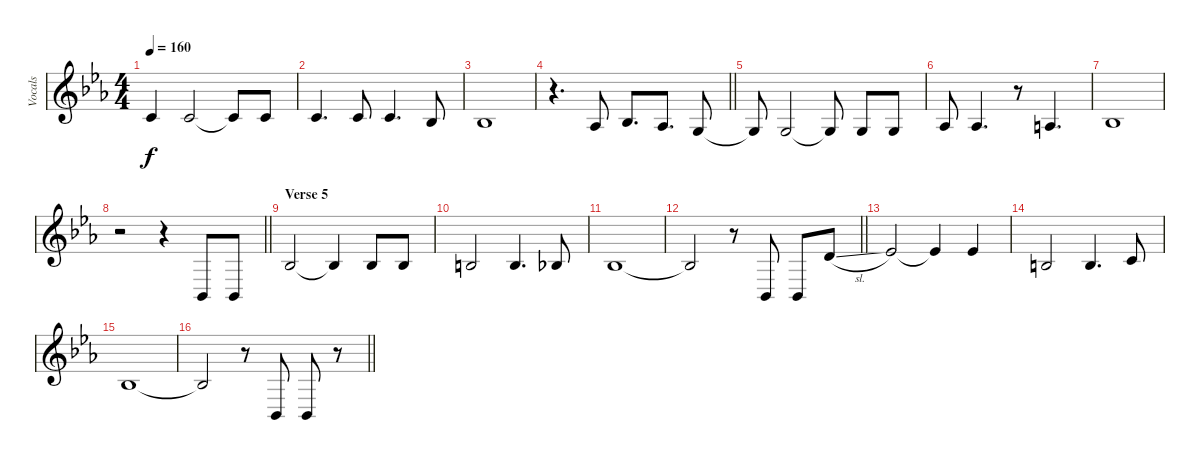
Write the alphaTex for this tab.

\track ("Vocals" "Vocals") {instrument flute}
\staff {score}
\tuning (E4 B3 G3 D3 A2 D2) {hide}
\ts (4 4)
\section ("" "")
\tempo 160
\clef g2
\ks eb
1.2.4{dy f} 1.2.2 1.2{t}.8 1.2.8 |
1.2.4{d} 1.2.8 1.2.4{d} 3.3.8 |
3.3.1 |
\barLineRight lightlight
r.4{d} 1.3.8 3.3.8{d} 1.3.8{d} 0.3.8 |
\section ("" "")
0.3{t}.8 0.3.2 0.3{t}.8 0.3.8 0.3.8 |
1.3.8 1.3.4{d} r.8 2.3.4{d} |
3.3.1 |
\barLineRight lightlight
r.2 r.4 1.5.8 1.5.8 |
\section ("" "Verse 5")
3.3.2 3.3{t}.4 3.3.8 3.3.8 |
0.2.2 0.2.4{d} 3.3.8 |
3.3.1 |
\barLineRight lightlight
3.3{t}.2 r.8 1.5.8 1.5.8 3.2{sl}.8 |
\section ("" "")
4.2.2 4.2{t}.4 4.2.4 |
4.3.2 4.3.4{d} 5.3.8 |
3.3.1 |
\barLineRight lightlight
3.3{t}.2 r.8 1.5.8 1.5.8 r.8
